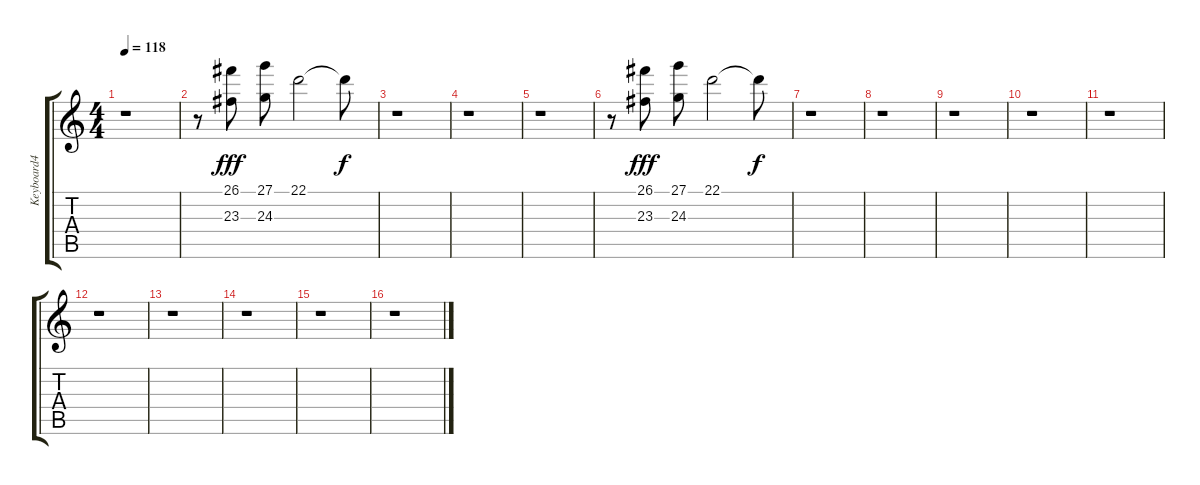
\track ("Keyboard4" "Keyboard4") {instrument harpsichord}
\staff {score tabs}
\tuning (E4 B3 G3 D3 A2 E2) {hide}
\ts (4 4)
\tempo 118
\clef g2
\ks c
r.1{dy fff} |
r.8 (26.1 23.3).8 (27.1 24.3).8 22.1.2 22.1{t}.8{dy f} |
r.1 |
r.1 |
r.1 |
r.8 (26.1 23.3).8{dy fff} (27.1 24.3).8 22.1.2 22.1{t}.8{dy f} |
r.1 |
r.1 |
r.1 |
r.1 |
r.1 |
r.1 |
r.1 |
r.1 |
r.1 |
r.1
